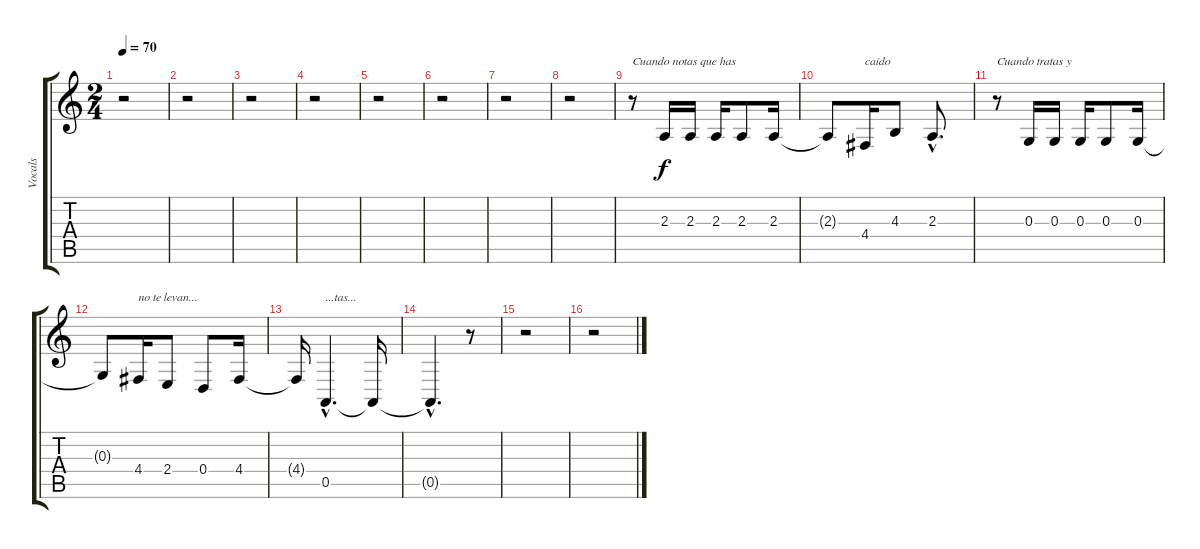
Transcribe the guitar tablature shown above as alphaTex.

\track ("Vocals" "Vocals") {instrument oboe}
\staff {score tabs}
\tuning (E4 B3 G3 D3 A2 E2) {hide}
\ts (2 4)
\tempo 70
\clef g2
\ks c
r.2{dy f instrument oboe} |
r.2 |
r.2 |
r.2 |
r.2 |
r.2 |
r.2 |
r.2 |
r.8{txt "Cuando notas que has"} 2.3.16 2.3.16 2.3.16 2.3.8 2.3.16 |
2.3{t}.8 4.4.16{txt "caído"} 4.3.8 2.3{hac}.8{d} |
r.8{txt "Cuando tratas y"} 0.3.16 0.3.16 0.3.16 0.3.8 0.3.16 |
0.3{t}.8 4.4.16{txt "no te levan..."} 2.4.8 0.4.8 4.4.16 |
4.4{t}.16 0.5{hac}.4{d txt "...tas..."} 0.5{t}.16{volume 4} |
0.5{hac t}.4{d} r.8 |
r.2 |
r.2
